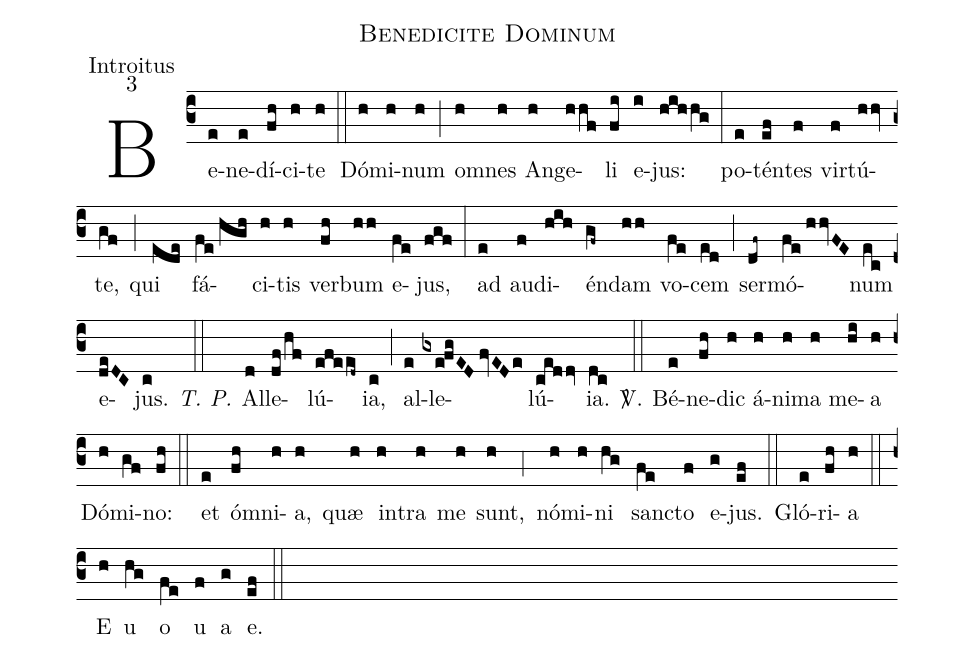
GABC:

name:Benedicite Dominum;
office-part:Introitus;
mode:3;
%%
(c3) Be(e)ne(e)dí(fh)ci(h)te(h) (::) Dó(h)mi(h)num(h) (;) o(h)mnes(h) An(h)ge(hhf)li(fi) e(i)jus:(hihhg) (:) po(e)tén(ef)tes(f) vir(f)tú(hhv)te,(gf) (;) qui(ede) fá(fe//hgh)ci(h)tis(h) ver(fh)bum(hh) e(fe)jus,(fgf) (:) ad(e) au(f)di(hih)én(gf~)dam(hh) vo(fe)cem(ed) (;) ser(df~)mó(fe//hhvFE)num(ec) e(deDC)jus.(c) <i>T. P.</i>(::) Al(d)le(df/hf)lú(efeed~)ia,(c) (;) al(e)le(gxe!fgED//fvEDe)lú(ceddv)ia.(dc) <sp>V/</sp>.(::) Bé(e)ne(fh)dic(h) á(h)ni(h)ma(h) me(hi)a(h) Dó(h)mi(gf)no:(fh) (::) et(e) ó(fh)mni(h)a,(h) quæ(h) in(h)tra(h) me(h) sunt,(h) (;4) nó(h)mi(h)ni(hg) san(fe)cto(f) e(g)jus.(ef) (::) Gló(e)ri(fh)a(h) (::) E(h) u(hg) o(fe) u(f) a(g) e.(ef) (::)
